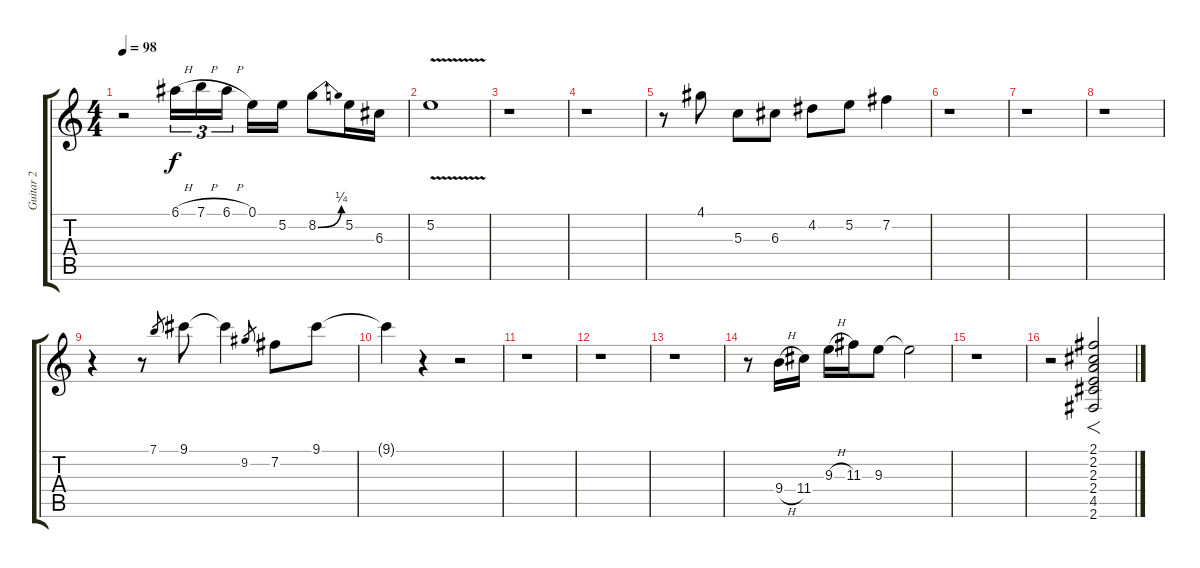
\track ("Guitar 2" "Guitar 2") {instrument acousticguitarsteel}
\staff {score tabs}
\tuning (E4 B3 G3 D3 A2 E2) {hide}
\ts (4 4)
\tempo 98
\clef g2
\ks c
r.2{dy f} 6.1{h}.16{tu (3 2)} 7.1{h}.16{tu (3 2)} 6.1{h}.16{tu (3 2)} 0.1.16 5.2.16 8.2{be (bend 0 0 60 1)}.8 5.2.16 6.3.16 |
5.2{v}.1 |
r.1 |
r.1 |
r.8 4.1.8 5.3.8 6.3.8 4.2.8 5.2.8 7.2.4 |
r.1 |
r.1 |
r.1 |
r.4 r.8 7.1.8{gr} 9.1.8 9.1{t}.4 9.2.8{gr} 7.2.8 9.1.8 |
9.1{t}.4 r.4 r.2 |
r.1 |
r.1 |
r.1 |
r.8 9.4{h}.16 11.4.16 9.3{h}.16 11.3.16 9.3.8 9.3{t}.2 |
r.1 |
r.2 (2.1 2.2 2.3 2.4 4.5 2.6).2{f}
